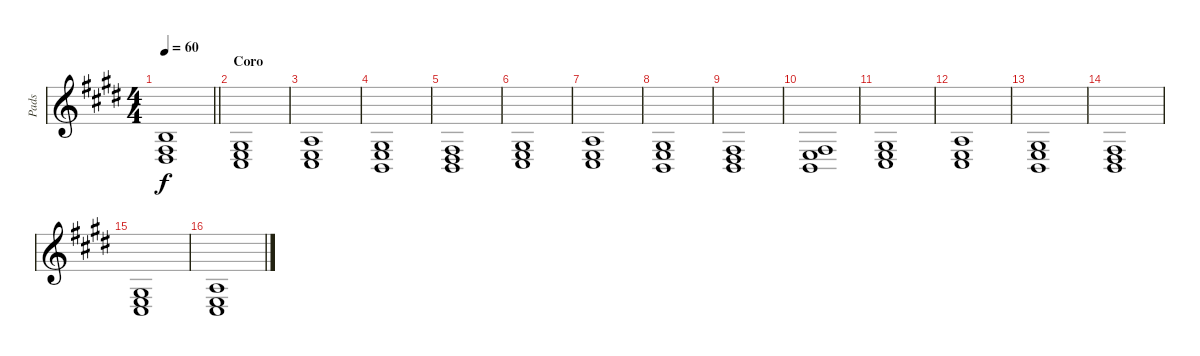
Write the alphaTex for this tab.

\track ("Pads" "Pads") {instrument pad4choir}
\staff {score}
\tuning (E4 B3 G3 D3 A2 E2) {hide}
\ts (4 4)
\tempo 60
\clef g2
\barLineRight lightlight
\ks e
(0.2 4.4 6.5).1{dy f} |
\section ("" "Coro")
(1.3 2.4 4.5).1 |
(2.3 2.4 4.5).1 |
(1.3 2.4 2.5).1 |
(4.4 6.5 7.6).1 |
(1.3 2.4 4.5).1 |
(2.3 2.4 4.5).1 |
(1.3 2.4 2.5).1 |
(4.4 6.5 7.6).1 |
(4.4 7.5 7.6).1 |
(1.3 2.4 4.5).1 |
(2.3 2.4 4.5).1 |
(1.3 2.4 2.5).1 |
(4.4 6.5 7.6).1 |
(1.3 2.4 4.5).1 |
(2.3 2.4 4.5).1
